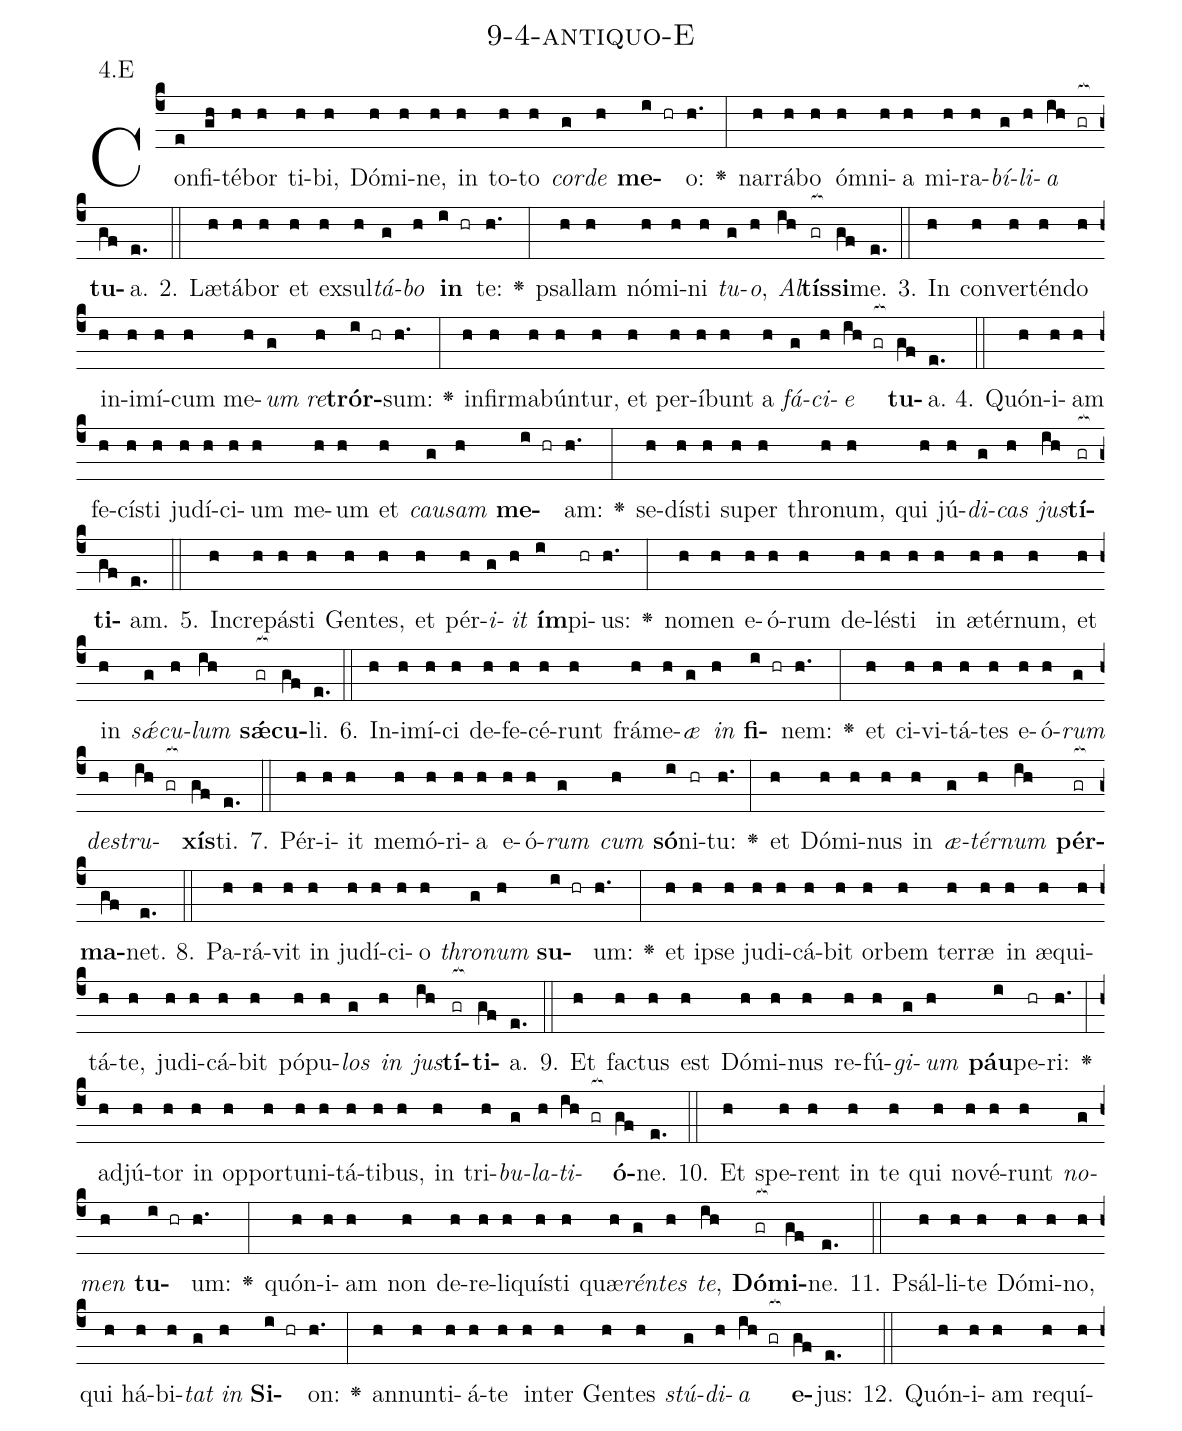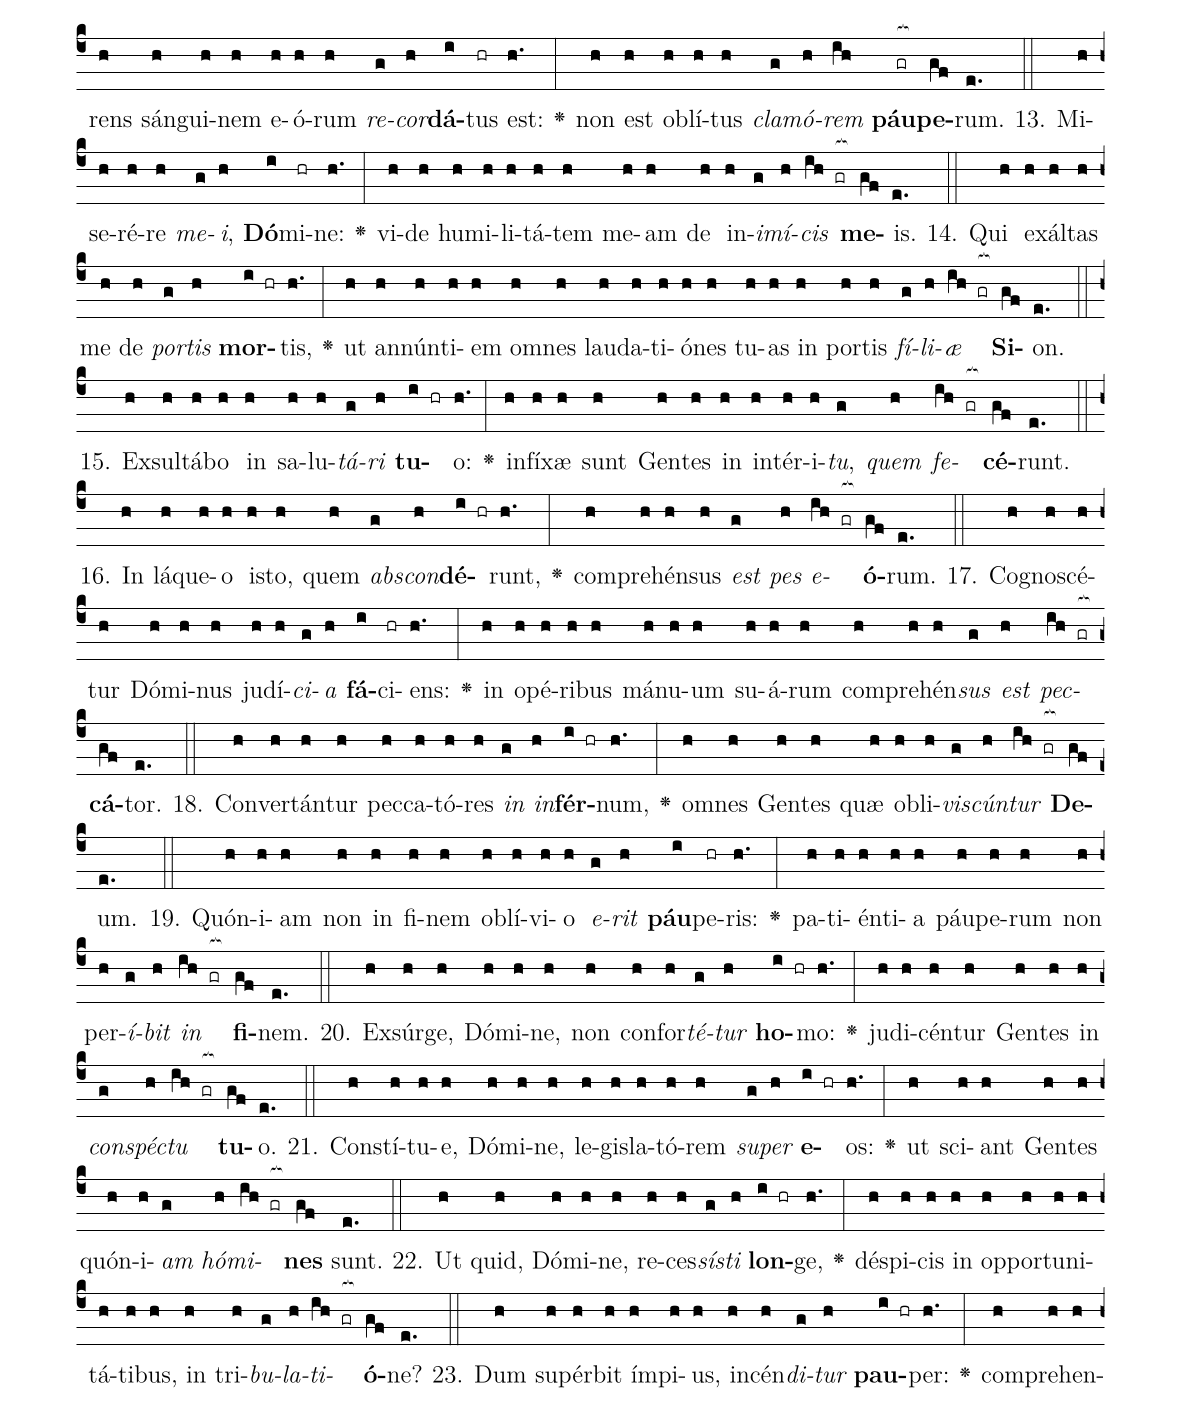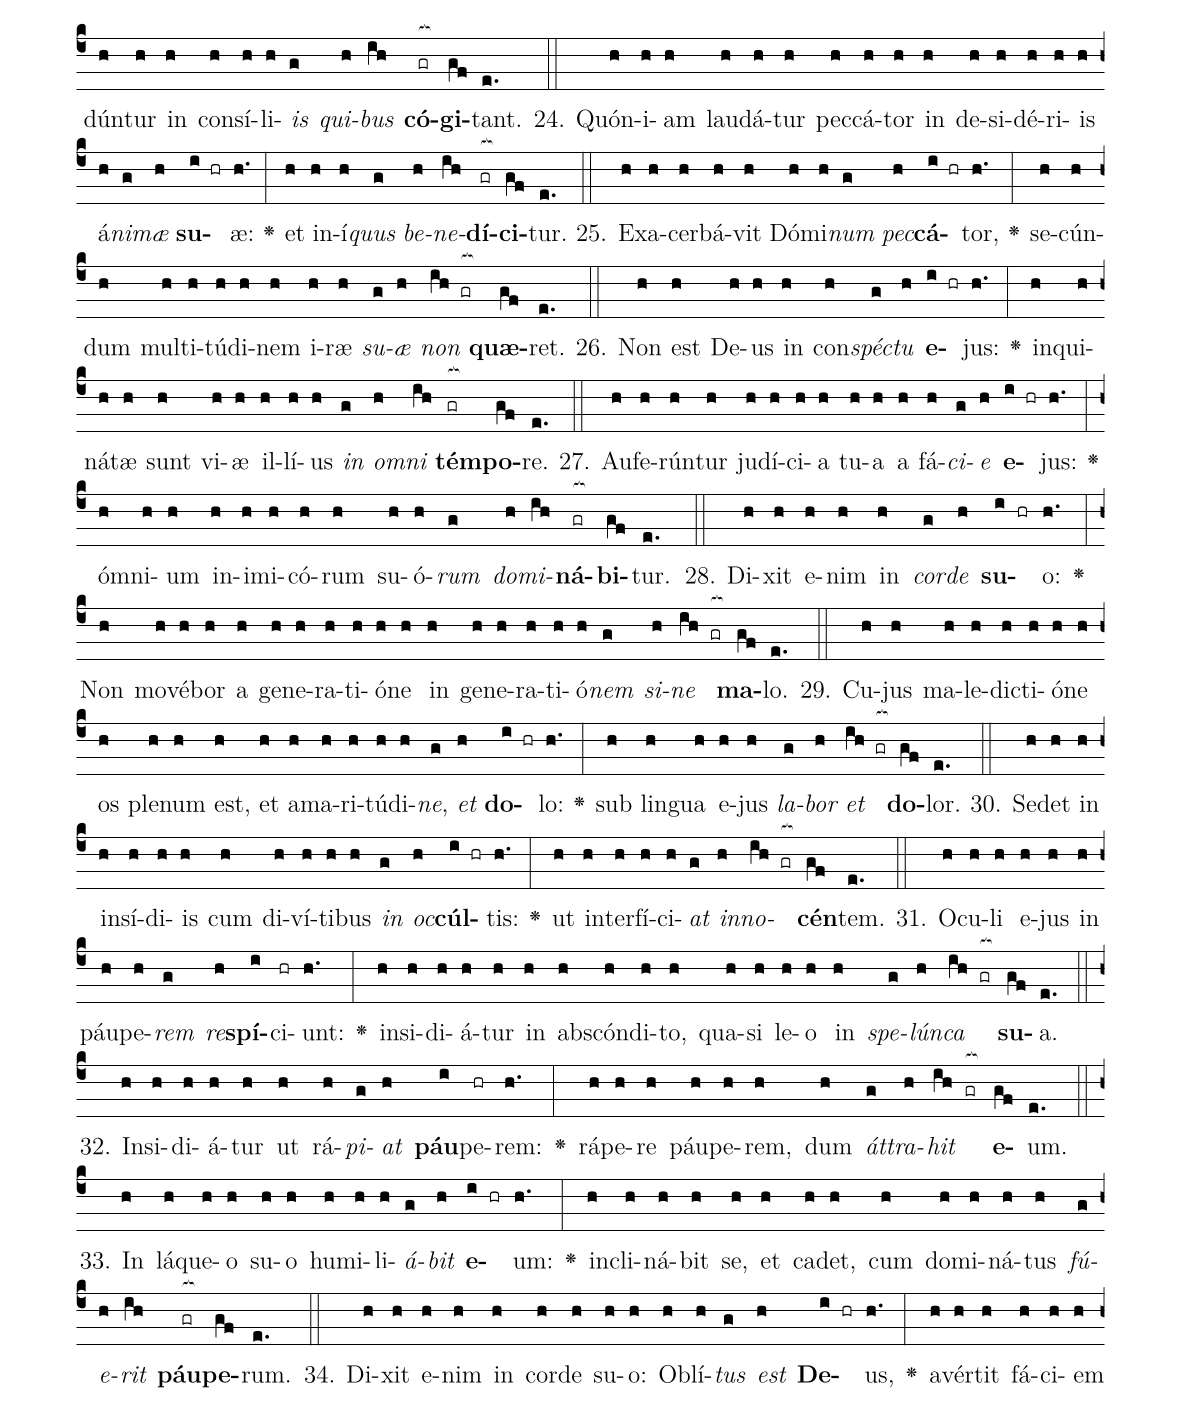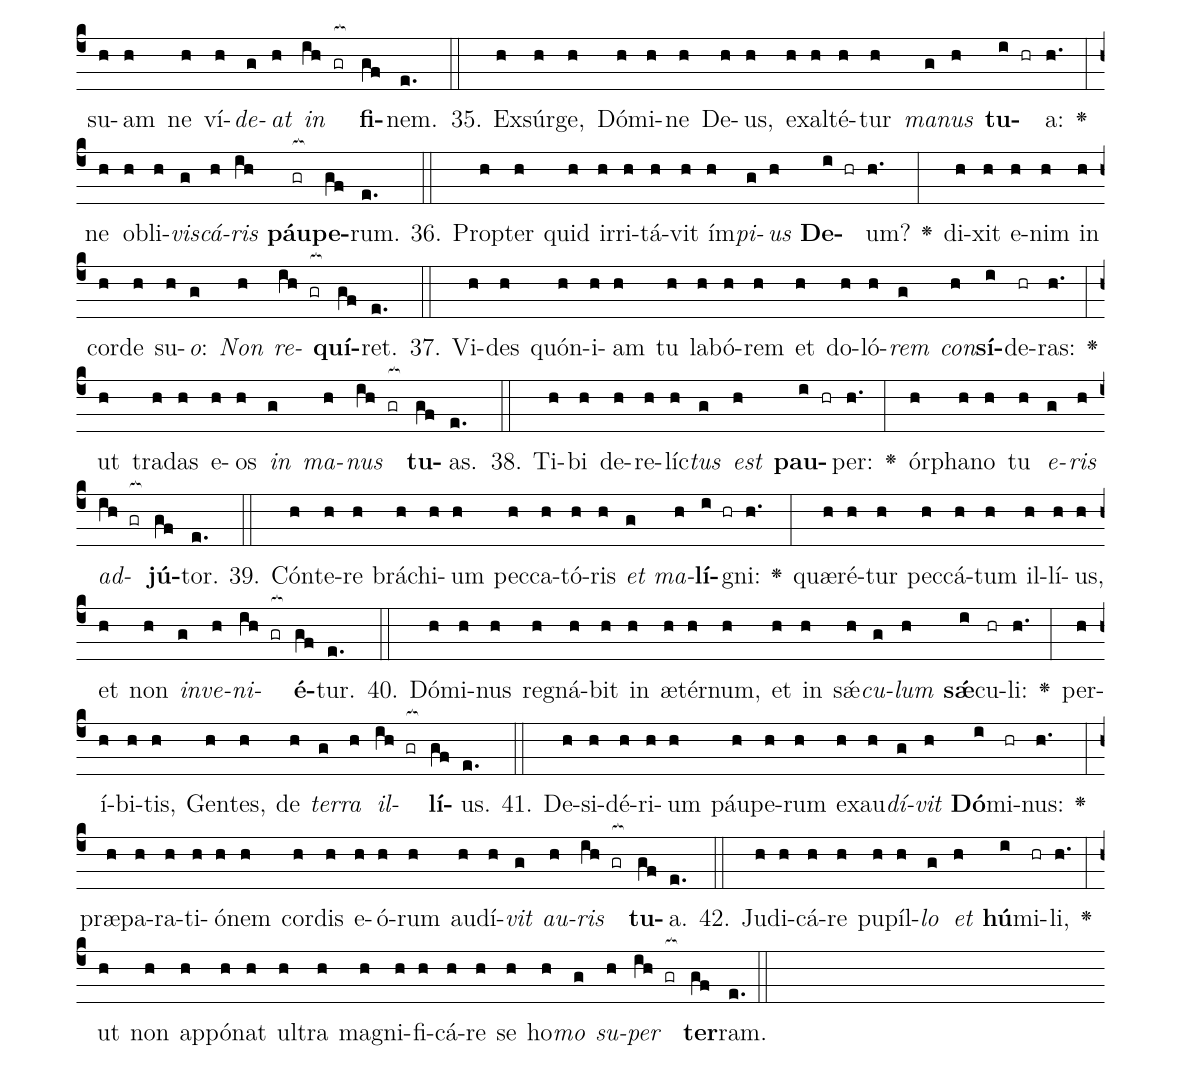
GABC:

name: 9-4-antiquo-E;
annotation: 4.E;
%%
(c4)Con(e)fi(gh)té(h)bor(h) ti(h)bi,(h) Dó(h)mi(h)ne,(h) in(h) to(h)to(h) <i>cor</i>(g)<i>de</i>(h) <b>me</b>(i hr)o:(h.) <v>\greheightstar</v>(:) nar(h)rá(h)bo(h) óm(h)ni(h)a(h) mi(h)ra(h)<i>bí</i>(g)<i>li</i>(h)<i>a</i>(ih gr[ocb:1{]) <b>tu</b>(gf[ocb:0}])a.(e.) (::)
2. Læ(h)tá(h)bor(h) et(h) ex(h)sul(h)<i>tá</i>(g)<i>bo</i>(h) <b>in</b>(i hr) te:(h.) <v>\greheightstar</v>(:) psal(h)lam(h) nó(h)mi(h)ni(h) <i>tu</i>(g)<i>o</i>,(h) <i>Al</i>(ih)<b>tís</b>(gr[ocb:1{])<b>si</b>(gf[ocb:0}])me.(e.) (::)
3. In(h) con(h)ver(h)tén(h)do(h) in(h)i(h)mí(h)cum(h) me(h)<i>um</i>(g) <i>re</i>(h)<b>trór</b>(i hr)sum:(h.) <v>\greheightstar</v>(:) in(h)fir(h)ma(h)bún(h)tur,(h) et(h) per(h)í(h)bunt(h) a(h) <i>fá</i>(g)<i>ci</i>(h)<i>e</i>(ih gr[ocb:1{]) <b>tu</b>(gf[ocb:0}])a.(e.) (::)
4. Quón(h)i(h)am(h) fe(h)cís(h)ti(h) ju(h)dí(h)ci(h)um(h) me(h)um(h) et(h) <i>cau</i>(g)<i>sam</i>(h) <b>me</b>(i hr)am:(h.) <v>\greheightstar</v>(:) se(h)dís(h)ti(h) su(h)per(h) thro(h)num,(h) qui(h) jú(h)<i>di</i>(g)<i>cas</i>(h) <i>jus</i>(ih)<b>tí</b>(gr[ocb:1{])<b>ti</b>(gf[ocb:0}])am.(e.) (::)
5. In(h)cre(h)pás(h)ti(h) Gen(h)tes,(h) et(h) pér(h)<i>i</i>(g)<i>it</i>(h) <b>ím</b>(i)pi(hr)us:(h.) <v>\greheightstar</v>(:) no(h)men(h) e(h)ó(h)rum(h) de(h)lés(h)ti(h) in(h) æ(h)tér(h)num,(h) et(h) in(h) <i>sǽ</i>(g)<i>cu</i>(h)<i>lum</i>(ih) <b>sǽ</b>(gr[ocb:1{])<b>cu</b>(gf[ocb:0}])li.(e.) (::)
6. In(h)i(h)mí(h)ci(h) de(h)fe(h)cé(h)runt(h) frá(h)me(h)<i>æ</i>(g) <i>in</i>(h) <b>fi</b>(i hr)nem:(h.) <v>\greheightstar</v>(:) et(h) ci(h)vi(h)tá(h)tes(h) e(h)ó(h)<i>rum</i>(g) <i>de</i>(h)<i>stru</i>(ih gr[ocb:1{])<b>xís</b>(gf[ocb:0}])ti.(e.) (::)
7. Pér(h)i(h)it(h) me(h)mó(h)ri(h)a(h) e(h)ó(h)<i>rum</i>(g) <i>cum</i>(h) <b>só</b>(i)ni(hr)tu:(h.) <v>\greheightstar</v>(:) et(h) Dó(h)mi(h)nus(h) in(h) <i>æ</i>(g)<i>tér</i>(h)<i>num</i>(ih) <b>pér</b>(gr[ocb:1{])<b>ma</b>(gf[ocb:0}])net.(e.) (::)
8. Pa(h)rá(h)vit(h) in(h) ju(h)dí(h)ci(h)o(h) <i>thro</i>(g)<i>num</i>(h) <b>su</b>(i hr)um:(h.) <v>\greheightstar</v>(:) et(h) ip(h)se(h) ju(h)di(h)cá(h)bit(h) or(h)bem(h) ter(h)ræ(h) in(h) æ(h)qui(h)tá(h)te,(h) ju(h)di(h)cá(h)bit(h) pó(h)pu(h)<i>los</i>(g) <i>in</i>(h) <i>jus</i>(ih)<b>tí</b>(gr[ocb:1{])<b>ti</b>(gf[ocb:0}])a.(e.) (::)
9. Et(h) fac(h)tus(h) est(h) Dó(h)mi(h)nus(h) re(h)fú(h)<i>gi</i>(g)<i>um</i>(h) <b>páu</b>(i)pe(hr)ri:(h.) <v>\greheightstar</v>(:) ad(h)jú(h)tor(h) in(h) op(h)por(h)tu(h)ni(h)tá(h)ti(h)bus,(h) in(h) tri(h)<i>bu</i>(g)<i>la</i>(h)<i>ti</i>(ih gr[ocb:1{])<b>ó</b>(gf[ocb:0}])ne.(e.) (::)
10. Et(h) spe(h)rent(h) in(h) te(h) qui(h) no(h)vé(h)runt(h) <i>no</i>(g)<i>men</i>(h) <b>tu</b>(i hr)um:(h.) <v>\greheightstar</v>(:) quón(h)i(h)am(h) non(h) de(h)re(h)li(h)quís(h)ti(h) quæ(h)<i>rén</i>(g)<i>tes</i>(h) <i>te</i>,(ih) <b>Dó</b>(gr[ocb:1{])<b>mi</b>(gf[ocb:0}])ne.(e.) (::)
11. Psál(h)li(h)te(h) Dó(h)mi(h)no,(h) qui(h) há(h)bi(h)<i>tat</i>(g) <i>in</i>(h) <b>Si</b>(i hr)on:(h.) <v>\greheightstar</v>(:) an(h)nun(h)ti(h)á(h)te(h) in(h)ter(h) Gen(h)tes(h) <i>stú</i>(g)<i>di</i>(h)<i>a</i>(ih gr[ocb:1{]) <b>e</b>(gf[ocb:0}])jus:(e.) (::)
12. Quón(h)i(h)am(h) re(h)quí(h)rens(h) sán(h)gui(h)nem(h) e(h)ó(h)rum(h) <i>re</i>(g)<i>cor</i>(h)<b>dá</b>(i)tus(hr) est:(h.) <v>\greheightstar</v>(:) non(h) est(h) ob(h)lí(h)tus(h) <i>cla</i>(g)<i>mó</i>(h)<i>rem</i>(ih) <b>páu</b>(gr[ocb:1{])<b>pe</b>(gf[ocb:0}])rum.(e.) (::)
13. Mi(h)se(h)ré(h)re(h) <i>me</i>(g)<i>i</i>,(h) <b>Dó</b>(i)mi(hr)ne:(h.) <v>\greheightstar</v>(:) vi(h)de(h) hu(h)mi(h)li(h)tá(h)tem(h) me(h)am(h) de(h) in(h)<i>i</i>(g)<i>mí</i>(h)<i>cis</i>(ih gr[ocb:1{]) <b>me</b>(gf[ocb:0}])is.(e.) (::)
14. Qui(h) ex(h)ál(h)tas(h) me(h) de(h) <i>por</i>(g)<i>tis</i>(h) <b>mor</b>(i hr)tis,(h.) <v>\greheightstar</v>(:) ut(h) an(h)nún(h)ti(h)em(h) om(h)nes(h) lau(h)da(h)ti(h)ó(h)nes(h) tu(h)as(h) in(h) por(h)tis(h) <i>fí</i>(g)<i>li</i>(h)<i>æ</i>(ih gr[ocb:1{]) <b>Si</b>(gf[ocb:0}])on.(e.) (::)
15. Ex(h)sul(h)tá(h)bo(h) in(h) sa(h)lu(h)<i>tá</i>(g)<i>ri</i>(h) <b>tu</b>(i hr)o:(h.) <v>\greheightstar</v>(:) in(h)fí(h)xæ(h) sunt(h) Gen(h)tes(h) in(h) in(h)tér(h)i(h)<i>tu</i>,(g) <i>quem</i>(h) <i>fe</i>(ih gr[ocb:1{])<b>cé</b>(gf[ocb:0}])runt.(e.) (::)
16. In(h) lá(h)que(h)o(h) is(h)to,(h) quem(h) <i>abs</i>(g)<i>con</i>(h)<b>dé</b>(i hr)runt,(h.) <v>\greheightstar</v>(:) com(h)pre(h)hén(h)sus(h) <i>est</i>(g) <i>pes</i>(h) <i>e</i>(ih gr[ocb:1{])<b>ó</b>(gf[ocb:0}])rum.(e.) (::)
17. Co(h)gno(h)scé(h)tur(h) Dó(h)mi(h)nus(h) ju(h)dí(h)<i>ci</i>(g)<i>a</i>(h) <b>fá</b>(i)ci(hr)ens:(h.) <v>\greheightstar</v>(:) in(h) o(h)pé(h)ri(h)bus(h) má(h)nu(h)um(h) su(h)á(h)rum(h) com(h)pre(h)hén(h)<i>sus</i>(g) <i>est</i>(h) <i>pec</i>(ih gr[ocb:1{])<b>cá</b>(gf[ocb:0}])tor.(e.) (::)
18. Con(h)ver(h)tán(h)tur(h) pec(h)ca(h)tó(h)res(h) <i>in</i>(g) <i>in</i>(h)<b>fér</b>(i hr)num,(h.) <v>\greheightstar</v>(:) om(h)nes(h) Gen(h)tes(h) quæ(h) ob(h)li(h)<i>vis</i>(g)<i>cún</i>(h)<i>tur</i>(ih gr[ocb:1{]) <b>De</b>(gf[ocb:0}])um.(e.) (::)
19. Quón(h)i(h)am(h) non(h) in(h) fi(h)nem(h) ob(h)lí(h)vi(h)o(h) <i>e</i>(g)<i>rit</i>(h) <b>páu</b>(i)pe(hr)ris:(h.) <v>\greheightstar</v>(:) pa(h)ti(h)én(h)ti(h)a(h) páu(h)pe(h)rum(h) non(h) per(h)<i>í</i>(g)<i>bit</i>(h) <i>in</i>(ih gr[ocb:1{]) <b>fi</b>(gf[ocb:0}])nem.(e.) (::)
20. Ex(h)súr(h)ge,(h) Dó(h)mi(h)ne,(h) non(h) con(h)for(h)<i>té</i>(g)<i>tur</i>(h) <b>ho</b>(i hr)mo:(h.) <v>\greheightstar</v>(:) ju(h)di(h)cén(h)tur(h) Gen(h)tes(h) in(h) <i>con</i>(g)<i>spéc</i>(h)<i>tu</i>(ih gr[ocb:1{]) <b>tu</b>(gf[ocb:0}])o.(e.) (::)
21. Con(h)stí(h)tu(h)e,(h) Dó(h)mi(h)ne,(h) le(h)gis(h)la(h)tó(h)rem(h) <i>su</i>(g)<i>per</i>(h) <b>e</b>(i hr)os:(h.) <v>\greheightstar</v>(:) ut(h) sci(h)ant(h) Gen(h)tes(h) quón(h)i(h)<i>am</i>(g) <i>hó</i>(h)<i>mi</i>(ih gr[ocb:1{])<b>nes</b>(gf[ocb:0}]) sunt.(e.) (::)
22. Ut(h) quid,(h) Dó(h)mi(h)ne,(h) re(h)ces(h)<i>sís</i>(g)<i>ti</i>(h) <b>lon</b>(i hr)ge,(h.) <v>\greheightstar</v>(:) dé(h)spi(h)cis(h) in(h) op(h)por(h)tu(h)ni(h)tá(h)ti(h)bus,(h) in(h) tri(h)<i>bu</i>(g)<i>la</i>(h)<i>ti</i>(ih gr[ocb:1{])<b>ó</b>(gf[ocb:0}])ne?(e.) (::)
23. Dum(h) su(h)pér(h)bit(h) ím(h)pi(h)us,(h) in(h)cén(h)<i>di</i>(g)<i>tur</i>(h) <b>pau</b>(i hr)per:(h.) <v>\greheightstar</v>(:) com(h)pre(h)hen(h)dún(h)tur(h) in(h) con(h)sí(h)li(h)<i>is</i>(g) <i>qui</i>(h)<i>bus</i>(ih) <b>có</b>(gr[ocb:1{])<b>gi</b>(gf[ocb:0}])tant.(e.) (::)
24. Quón(h)i(h)am(h) lau(h)dá(h)tur(h) pec(h)cá(h)tor(h) in(h) de(h)si(h)dé(h)ri(h)is(h) á(h)<i>ni</i>(g)<i>mæ</i>(h) <b>su</b>(i hr)æ:(h.) <v>\greheightstar</v>(:) et(h) in(h)í(h)<i>quus</i>(g) <i>be</i>(h)<i>ne</i>(ih)<b>dí</b>(gr[ocb:1{])<b>ci</b>(gf[ocb:0}])tur.(e.) (::)
25. Ex(h)a(h)cer(h)bá(h)vit(h) Dó(h)mi(h)<i>num</i>(g) <i>pec</i>(h)<b>cá</b>(i hr)tor,(h.) <v>\greheightstar</v>(:) se(h)cún(h)dum(h) mul(h)ti(h)tú(h)di(h)nem(h) i(h)ræ(h) <i>su</i>(g)<i>æ</i>(h) <i>non</i>(ih gr[ocb:1{]) <b>quæ</b>(gf[ocb:0}])ret.(e.) (::)
26. Non(h) est(h) De(h)us(h) in(h) con(h)<i>spéc</i>(g)<i>tu</i>(h) <b>e</b>(i hr)jus:(h.) <v>\greheightstar</v>(:) in(h)qui(h)ná(h)tæ(h) sunt(h) vi(h)æ(h) il(h)lí(h)us(h) <i>in</i>(g) <i>om</i>(h)<i>ni</i>(ih) <b>tém</b>(gr[ocb:1{])<b>po</b>(gf[ocb:0}])re.(e.) (::)
27. Au(h)fe(h)rún(h)tur(h) ju(h)dí(h)ci(h)a(h) tu(h)a(h) a(h) fá(h)<i>ci</i>(g)<i>e</i>(h) <b>e</b>(i hr)jus:(h.) <v>\greheightstar</v>(:) óm(h)ni(h)um(h) in(h)i(h)mi(h)có(h)rum(h) su(h)ó(h)<i>rum</i>(g) <i>do</i>(h)<i>mi</i>(ih)<b>ná</b>(gr[ocb:1{])<b>bi</b>(gf[ocb:0}])tur.(e.) (::)
28. Di(h)xit(h) e(h)nim(h) in(h) <i>cor</i>(g)<i>de</i>(h) <b>su</b>(i hr)o:(h.) <v>\greheightstar</v>(:) Non(h) mo(h)vé(h)bor(h) a(h) ge(h)ne(h)ra(h)ti(h)ó(h)ne(h) in(h) ge(h)ne(h)ra(h)ti(h)ó(h)<i>nem</i>(g) <i>si</i>(h)<i>ne</i>(ih gr[ocb:1{]) <b>ma</b>(gf[ocb:0}])lo.(e.) (::)
29. Cu(h)jus(h) ma(h)le(h)dic(h)ti(h)ó(h)ne(h) os(h) ple(h)num(h) est,(h) et(h) a(h)ma(h)ri(h)tú(h)di(h)<i>ne</i>,(g) <i>et</i>(h) <b>do</b>(i hr)lo:(h.) <v>\greheightstar</v>(:) sub(h) lin(h)gua(h) e(h)jus(h) <i>la</i>(g)<i>bor</i>(h) <i>et</i>(ih gr[ocb:1{]) <b>do</b>(gf[ocb:0}])lor.(e.) (::)
30. Se(h)det(h) in(h) in(h)sí(h)di(h)is(h) cum(h) di(h)ví(h)ti(h)bus(h) <i>in</i>(g) <i>oc</i>(h)<b>cúl</b>(i hr)tis:(h.) <v>\greheightstar</v>(:) ut(h) in(h)ter(h)fí(h)ci(h)<i>at</i>(g) <i>in</i>(h)<i>no</i>(ih gr[ocb:1{])<b>cén</b>(gf[ocb:0}])tem.(e.) (::)
31. O(h)cu(h)li(h) e(h)jus(h) in(h) páu(h)pe(h)<i>rem</i>(g) <i>re</i>(h)<b>spí</b>(i)ci(hr)unt:(h.) <v>\greheightstar</v>(:) in(h)si(h)di(h)á(h)tur(h) in(h) abs(h)cón(h)di(h)to,(h) qua(h)si(h) le(h)o(h) in(h) <i>spe</i>(g)<i>lún</i>(h)<i>ca</i>(ih gr[ocb:1{]) <b>su</b>(gf[ocb:0}])a.(e.) (::)
32. In(h)si(h)di(h)á(h)tur(h) ut(h) rá(h)<i>pi</i>(g)<i>at</i>(h) <b>páu</b>(i)pe(hr)rem:(h.) <v>\greheightstar</v>(:) rá(h)pe(h)re(h) páu(h)pe(h)rem,(h) dum(h) <i>át</i>(g)<i>tra</i>(h)<i>hit</i>(ih gr[ocb:1{]) <b>e</b>(gf[ocb:0}])um.(e.) (::)
33. In(h) lá(h)que(h)o(h) su(h)o(h) hu(h)mi(h)li(h)<i>á</i>(g)<i>bit</i>(h) <b>e</b>(i hr)um:(h.) <v>\greheightstar</v>(:) in(h)cli(h)ná(h)bit(h) se,(h) et(h) ca(h)det,(h) cum(h) do(h)mi(h)ná(h)tus(h) <i>fú</i>(g)<i>e</i>(h)<i>rit</i>(ih) <b>páu</b>(gr[ocb:1{])<b>pe</b>(gf[ocb:0}])rum.(e.) (::)
34. Di(h)xit(h) e(h)nim(h) in(h) cor(h)de(h) su(h)o:(h) Ob(h)lí(h)<i>tus</i>(g) <i>est</i>(h) <b>De</b>(i hr)us,(h.) <v>\greheightstar</v>(:) a(h)vér(h)tit(h) fá(h)ci(h)em(h) su(h)am(h) ne(h) ví(h)<i>de</i>(g)<i>at</i>(h) <i>in</i>(ih gr[ocb:1{]) <b>fi</b>(gf[ocb:0}])nem.(e.) (::)
35. Ex(h)súr(h)ge,(h) Dó(h)mi(h)ne(h) De(h)us,(h) ex(h)al(h)té(h)tur(h) <i>ma</i>(g)<i>nus</i>(h) <b>tu</b>(i hr)a:(h.) <v>\greheightstar</v>(:) ne(h) ob(h)li(h)<i>vis</i>(g)<i>cá</i>(h)<i>ris</i>(ih) <b>páu</b>(gr[ocb:1{])<b>pe</b>(gf[ocb:0}])rum.(e.) (::)
36. Prop(h)ter(h) quid(h) ir(h)ri(h)tá(h)vit(h) ím(h)<i>pi</i>(g)<i>us</i>(h) <b>De</b>(i hr)um?(h.) <v>\greheightstar</v>(:) di(h)xit(h) e(h)nim(h) in(h) cor(h)de(h) su(h)<i>o</i>:(g) <i>Non</i>(h) <i>re</i>(ih gr[ocb:1{])<b>quí</b>(gf[ocb:0}])ret.(e.) (::)
37. Vi(h)des(h) quón(h)i(h)am(h) tu(h) la(h)bó(h)rem(h) et(h) do(h)ló(h)<i>rem</i>(g) <i>con</i>(h)<b>sí</b>(i)de(hr)ras:(h.) <v>\greheightstar</v>(:) ut(h) tra(h)das(h) e(h)os(h) <i>in</i>(g) <i>ma</i>(h)<i>nus</i>(ih gr[ocb:1{]) <b>tu</b>(gf[ocb:0}])as.(e.) (::)
38. Ti(h)bi(h) de(h)re(h)líc(h)<i>tus</i>(g) <i>est</i>(h) <b>pau</b>(i hr)per:(h.) <v>\greheightstar</v>(:) ór(h)pha(h)no(h) tu(h) <i>e</i>(g)<i>ris</i>(h) <i>ad</i>(ih gr[ocb:1{])<b>jú</b>(gf[ocb:0}])tor.(e.) (::)
39. Cón(h)te(h)re(h) brá(h)chi(h)um(h) pec(h)ca(h)tó(h)ris(h) <i>et</i>(g) <i>ma</i>(h)<b>lí</b>(i hr)gni:(h.) <v>\greheightstar</v>(:) quæ(h)ré(h)tur(h) pec(h)cá(h)tum(h) il(h)lí(h)us,(h) et(h) non(h) <i>in</i>(g)<i>ve</i>(h)<i>ni</i>(ih gr[ocb:1{])<b>é</b>(gf[ocb:0}])tur.(e.) (::)
40. Dó(h)mi(h)nus(h) re(h)gná(h)bit(h) in(h) æ(h)tér(h)num,(h) et(h) in(h) sǽ(h)<i>cu</i>(g)<i>lum</i>(h) <b>sǽ</b>(i)cu(hr)li:(h.) <v>\greheightstar</v>(:) per(h)í(h)bi(h)tis,(h) Gen(h)tes,(h) de(h) <i>ter</i>(g)<i>ra</i>(h) <i>il</i>(ih gr[ocb:1{])<b>lí</b>(gf[ocb:0}])us.(e.) (::)
41. De(h)si(h)dé(h)ri(h)um(h) páu(h)pe(h)rum(h) ex(h)au(h)<i>dí</i>(g)<i>vit</i>(h) <b>Dó</b>(i)mi(hr)nus:(h.) <v>\greheightstar</v>(:) præ(h)pa(h)ra(h)ti(h)ó(h)nem(h) cor(h)dis(h) e(h)ó(h)rum(h) au(h)dí(h)<i>vit</i>(g) <i>au</i>(h)<i>ris</i>(ih gr[ocb:1{]) <b>tu</b>(gf[ocb:0}])a.(e.) (::)
42. Ju(h)di(h)cá(h)re(h) pu(h)píl(h)<i>lo</i>(g) <i>et</i>(h) <b>hú</b>(i)mi(hr)li,(h.) <v>\greheightstar</v>(:) ut(h) non(h) ap(h)pó(h)nat(h) ul(h)tra(h) ma(h)gni(h)fi(h)cá(h)re(h) se(h) ho(h)<i>mo</i>(g) <i>su</i>(h)<i>per</i>(ih gr[ocb:1{]) <b>ter</b>(gf[ocb:0}])ram.(e.) (::)
